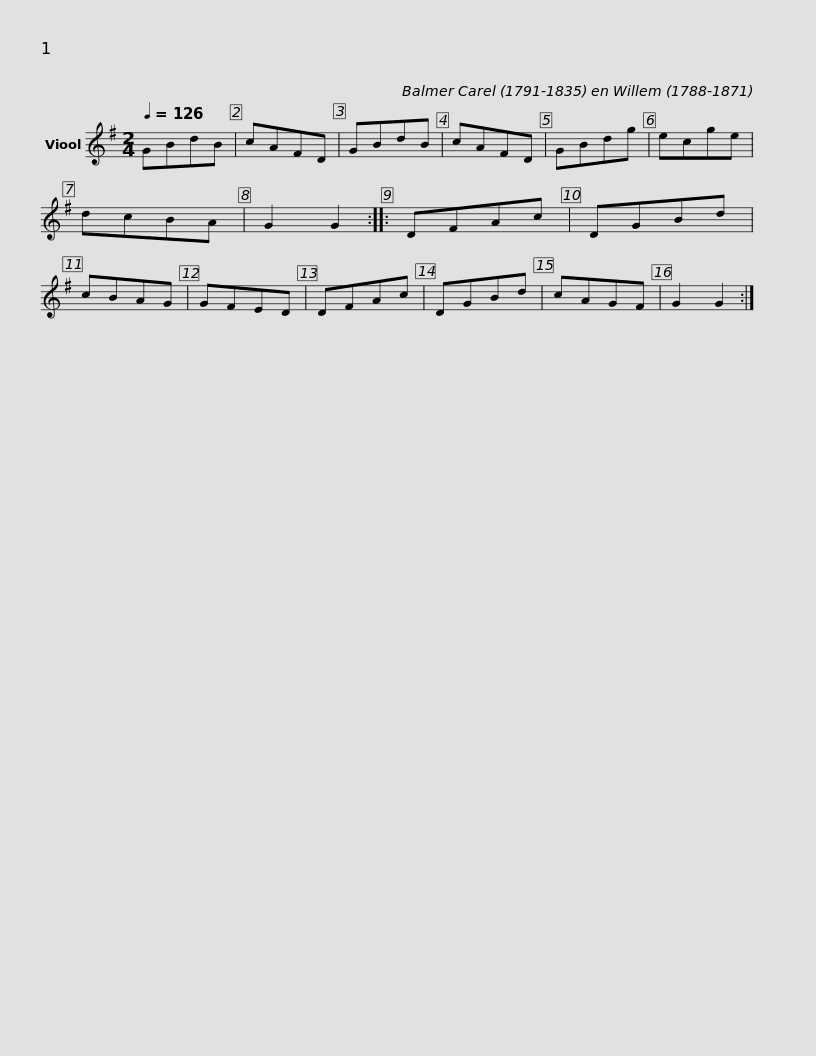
X:1
L:1/8
Q:1/4=126
M:2/4
I:linebreak $
K:G
V:1 treble
V:1
 GBdB | cAFD | GBdB | cAFD | GBdg | %5
 ecge | dcBA | G2 G2 ::$ DFAc | DGBd | %10
 cBAG | GFED | DFAc | DGBd | cAGF | %15
 G2 G2 :| %16
